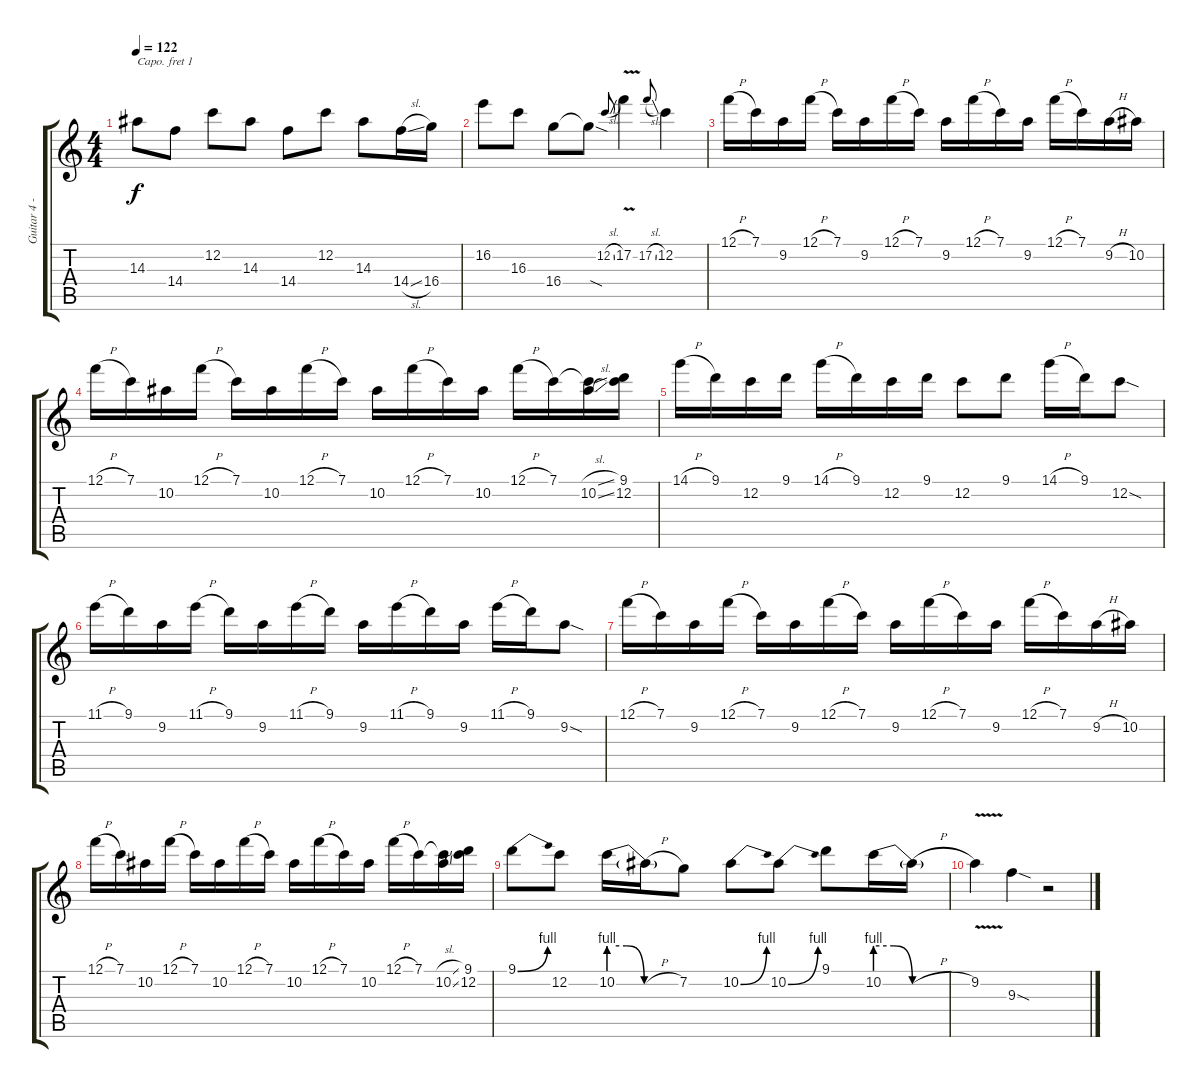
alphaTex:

\track ("Guitar 4 - Keith Urban" "Guitar 4 -") {instrument overdrivenguitar}
\staff {score tabs}
\capo 1
\tuning (E4 B3 G3 D3 A2 E2) {hide}
\ts (4 4)
\tempo 122
\clef g2
\ks c
14.3.8{dy f} 14.4.8 12.2.8 14.3.8 14.4.8 12.2.8 14.3.8 14.4{sl}.16 16.4.16 |
16.2.8 16.3.8 16.4.8 16.4{sod t}.8 12.2{sl}.8{gr onbeat} 17.2{v}.4 17.2{sl}.8{gr onbeat} 12.2.4 |
12.1{h}.16 7.1.16 9.2.16 12.1{h}.16 7.1.16 9.2.16 12.1{h}.16 7.1.16 9.2.16 12.1{h}.16 7.1.16 9.2.16 12.1{h}.16 7.1.16 9.2{h}.16 10.2.16 |
12.1{h}.16 7.1.16 10.2.16 12.1{h}.16 7.1.16 10.2.16 12.1{h}.16 7.1.16 10.2.16 12.1{h}.16 7.1.16 10.2.16 12.1{h}.16 7.1.16 (7.1{sl t} 10.2{sl}).16 (9.1 12.2).16 |
14.1{h}.16 9.1.16 12.2.16 9.1.16 14.1{h}.16 9.1.16 12.2.16 9.1.16 12.2.8 9.1.8 14.1{h}.16 9.1.16 12.2{sod}.8 |
11.1{h}.16 9.1.16 9.2.16 11.1{h}.16 9.1.16 9.2.16 11.1{h}.16 9.1.16 9.2.16 11.1{h}.16 9.1.16 9.2.16 11.1{h}.16 9.1.16 9.2{sod}.8 |
12.1{h}.16{volume 0} 7.1.16 9.2.16 12.1{h}.16 7.1.16 9.2.16 12.1{h}.16 7.1.16 9.2.16 12.1{h}.16 7.1.16 9.2.16 12.1{h}.16 7.1.16 9.2{h}.16 10.2.16 |
12.1{h}.16 7.1.16 10.2.16 12.1{h}.16 7.1.16 10.2.16 12.1{h}.16 7.1.16 10.2.16 12.1{h}.16 7.1.16 10.2.16 12.1{h}.16 7.1.16 (7.1{sl t} 10.2{sl}).16 (9.1 12.2).16 |
9.1{be (bend 0 0 60 4)}.8 12.2.8 10.2{be (custom 0 4 15 4 30 0 60 0)}.16 10.2{h t}.16 7.2.8 10.2{be (bend 0 0 60 4)}.8 10.2{be (bend 0 0 60 4)}.8 9.1.8 10.2{be (custom 0 4 15 4 30 0 60 0)}.16 10.2{h t}.16 |
9.2{v}.4 9.3{sod}.4 r.2
